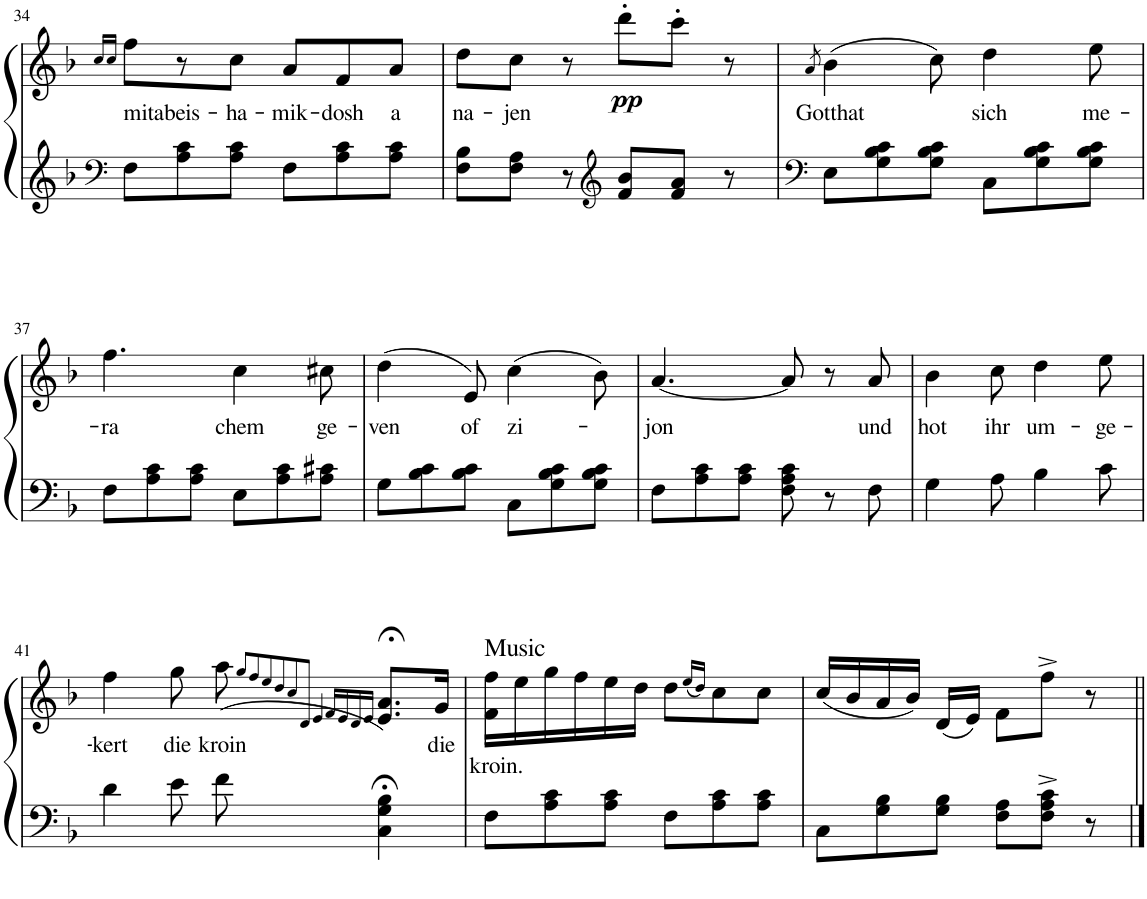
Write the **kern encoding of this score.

**kern	**kern	**text	**dynam
*part1	*part1	*part1	*part1
*staff2	*staff1	*staff1	*staff1/2
*I"Klavier	*	*	*
*I'Klav.	*	*	*
!!LO:PB:g=z
*clefF4	*clefG2	*	*
*k[b-]	*k[b-]	*	*
*M6/8	*M6/8	*	*
=34	=34	=34	=34
.	16qcc/LL	.	.
.	16qcc/JJ	.	.
!	!	!LO:LY:b	!
8F\L	8ff\L	mitabeis-	.
8A\ 8c\	8r	.	.
!	!	!LO:LY:b	!
8A\ 8c\J	8cc\J	ha-	.
!	!	!LO:LY:b	!
8F\L	8a/L	-mik-	.
!	!	!LO:LY:b	!
8A\ 8c\	8f/	-dosh	.
!	!	!LO:LY:b	!
8A\ 8c\J	8a/J	a	.
=35	=35	=35	=35
!	!	!LO:LY:b	!
8F\ 8B-\L	8dd\L	na-	.
!	!	!LO:LY:b	!
8F\ 8A\J	8cc\J	-jen	.
8r	8r	.	.
*clefG2	*	*	*
!	!	!	!LO:DY:b
8f/ 8b-/L	8ddd'\L	.	pp
8f/ 8a/J	8ccc'\J	.	.
8r	8r	.	.
=36	=36	=36	=36
*clefF4	*	*	*
.	8qa/	.	.
!	!	!LO:LY:b	!
8E\L	(4b-\	Gotthat	.
8G\ 8B-\ 8c\	.	.	.
8G\ 8B-\ 8c\J	8cc\)	.	.
!	!	!LO:LY:b	!
8C\L	4dd\	sich	.
8G\ 8B-\ 8c\	.	.	.
!	!	!LO:LY:b	!
8G\ 8B-\ 8c\J	8ee\	me-	.
!!LO:LB:g=z
=37	=37	=37	=37
!	!	!LO:LY:b	!
8F\L	4.ff\	ra	.
8A\ 8c\	.	.	.
8A\ 8c\J	.	.	.
!	!	!LO:LY:b	!
8E\L	4cc\	chem	.
8A\ 8c\	.	.	.
!	!	!LO:LY:b	!
8A\ 8c#X\J	8cc#X\	ge-	.
=38	=38	=38	=38
!	!	!LO:LY:b	!
8G\L	(4dd\	-ven	.
8B-\ 8c\	.	.	.
!	!	!LO:LY:b	!
8B-\ 8c\J	8e/)	of	.
!	!	!LO:LY:b	!
8C\L	(4cc\	zi-	.
8G\ 8B-\ 8c\	.	.	.
8G\ 8B-\ 8c\J	8b-\)	.	.
=39	=39	=39	=39
!	!	!LO:LY:b	!
8F\L	[4.a/	-jon	.
8A\ 8c\	.	.	.
8A\ 8c\J	.	.	.
8F\ 8A\ 8c\	8a/]	.	.
8r	8r	.	.
!	!	!LO:LY:b	!
8F\	8a/	und	.
=40	=40	=40	=40
!	!	!LO:LY:b	!
4G\	4b-\	hot	.
!	!	!LO:LY:b	!
8A\	8cc\	ihr	.
!	!	!LO:LY:b	!
4B-\	4dd\	um-	.
!	!	!LO:LY:b	!
8c\	8ee\	-ge-	.
!!LO:LB:g=z
=41	=41	=41	=41
!	!	!LO:LY:b	!
4d\	4ff\	-kert	.
!	!	!LO:LY:b	!
8e\	8gg\	die	.
!	!	!LO:LY:b	!
8f\	(8aa\	kroin	.
.	8qgg/L	.	.
.	8qff/	.	.
.	8qee/	.	.
.	8qdd/	.	.
.	8qcc/	.	.
.	8qd/J	.	.
.	4qe/	.	.
.	16qf/LL	.	.
.	16qe/	.	.
.	16qd/	.	.
.	16qe/JJ	.	.
4C\;< 4G\;< 4B-\;<	8.e/;< 8.a/;<L)	.	.
!	!	!LO:LY:b	!
.	16g/Jk	die	.
=42	=42	=42	=42
!	!LO:TX:a:t=Music	!	!
!	!	!LO:LY:b	!
8F\L	16f\ 16ff\LL	kroin.	.
.	16ee\	.	.
8A\ 8c\	16gg\	.	.
.	16ff\	.	.
8A\ 8c\J	16ee\	.	.
.	16dd\JJ	.	.
8F\L	8dd\L	.	.
.	(16qee/LL	.	.
.	16qdd/JJ)	.	.
8A\ 8c\	8cc\	.	.
8A\ 8c\J	8cc\J	.	.
=43	=43	=43	=43
8C\L	(16cc/LL	.	.
.	16b-/	.	.
8G\ 8B-\	16a/	.	.
.	16b-/JJ)	.	.
8G\ 8B-\J	(16d/LL	.	.
.	16e/JJ)	.	.
8F\ 8A\L	8f\L	.	.
8F\^ 8A\^ 8c\^J	8ff^\J	.	.
8r	8r	.	.
=||	=||	=||	=||
*-	*-	*-	*-
